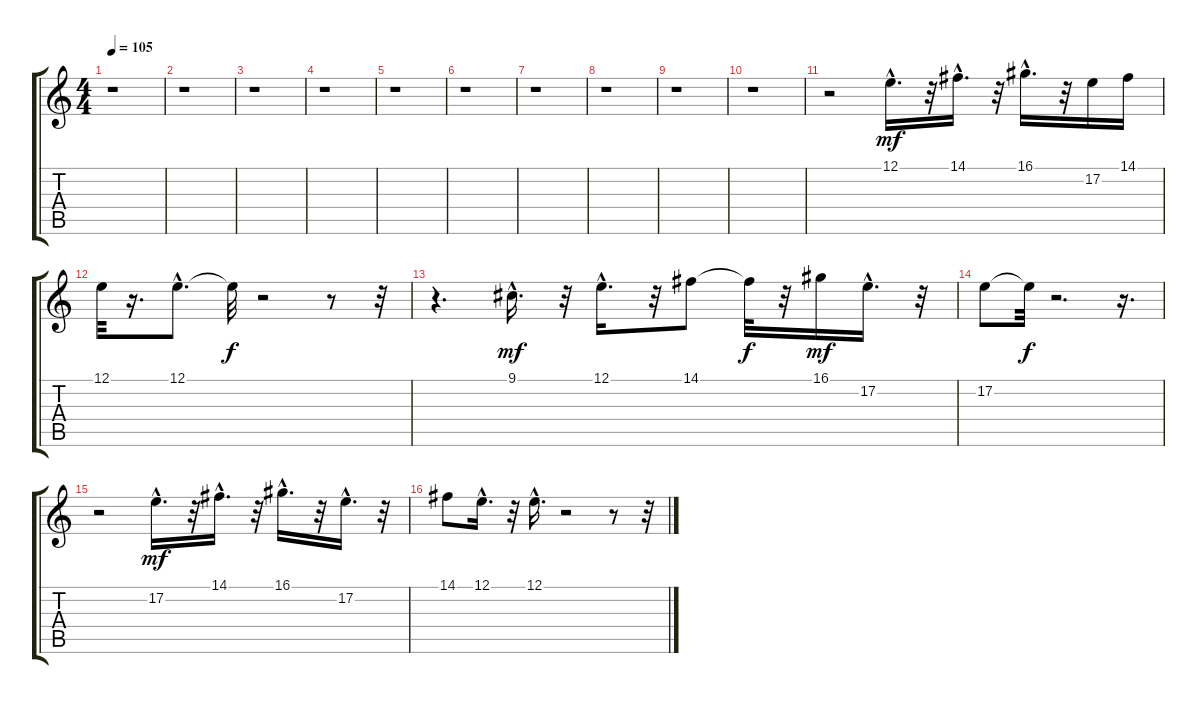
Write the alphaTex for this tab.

\track "" {instrument synthvoice}
\staff {score tabs}
\tuning (E4 B3 G3 D3 A2 E2) {hide}
\ts (4 4)
\tempo 105
\clef g2
\ks c
r.1{dy mf} |
r.1 |
r.1 |
r.1 |
r.1 |
r.1 |
r.1 |
r.1 |
r.1 |
r.1 |
r.2 12.1{hac}.16{d volume 14} r.32 14.1{hac}.16{d} r.32 16.1{hac}.16{d} r.32 17.2.16 14.1.16 |
12.1.32 r.16{d} 12.1{hac}.8{d} 12.1{t}.32{dy f} r.2 r.8 r.32 |
r.4{d} 9.1{hac}.16{d dy mf} r.32 12.1{hac}.16{d} r.32 14.1.8 14.1{t}.32{dy f} r.32 16.1.16{dy mf} 17.2{hac}.16{d} r.32 |
17.2.8 17.2{t}.32{dy f} r.2{d} r.16{d} |
r.2 17.2{hac}.16{d dy mf} r.32 14.1{hac}.16{d} r.32 16.1{hac}.16{d} r.32 17.2{hac}.16{d} r.32 |
14.1.8 12.1{hac}.16{d} r.32 12.1{hac}.16{d} r.2 r.8 r.32
